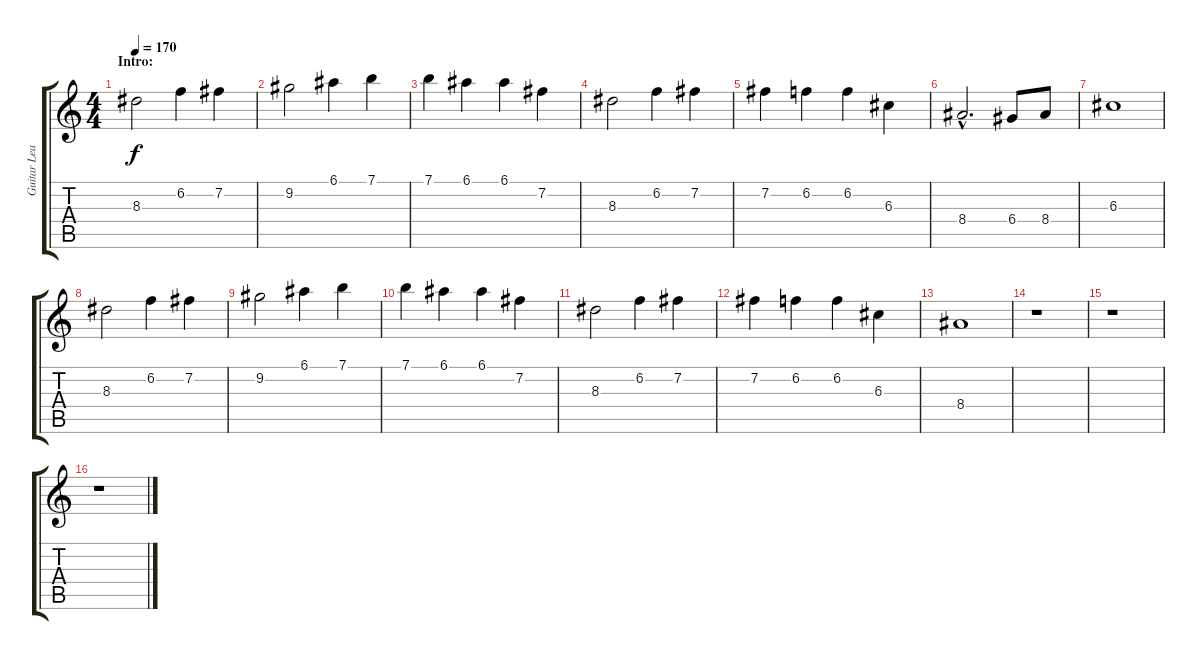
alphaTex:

\track ("Guitar Lead" "Guitar Lea") {instrument distortionguitar}
\staff {score tabs}
\tuning (E4 B3 G3 D3 A2 E2) {hide}
\ts (4 4)
\section ("" "Intro:")
\tempo 170
\clef g2
\ks c
8.3.2{dy f instrument distortionguitar} 6.2.4 7.2.4 |
9.2.2 6.1.4 7.1.4 |
7.1.4 6.1.4 6.1.4 7.2.4 |
8.3.2 6.2.4 7.2.4 |
7.2.4 6.2.4 6.2.4 6.3.4 |
8.4{hac}.2{d} 6.4.8 8.4.8 |
6.3.1 |
8.3.2 6.2.4 7.2.4 |
9.2.2 6.1.4 7.1.4 |
7.1.4 6.1.4 6.1.4 7.2.4 |
8.3.2 6.2.4 7.2.4 |
7.2.4 6.2.4 6.2.4 6.3.4 |
8.4.1 |
r.1 |
r.1 |
r.1
